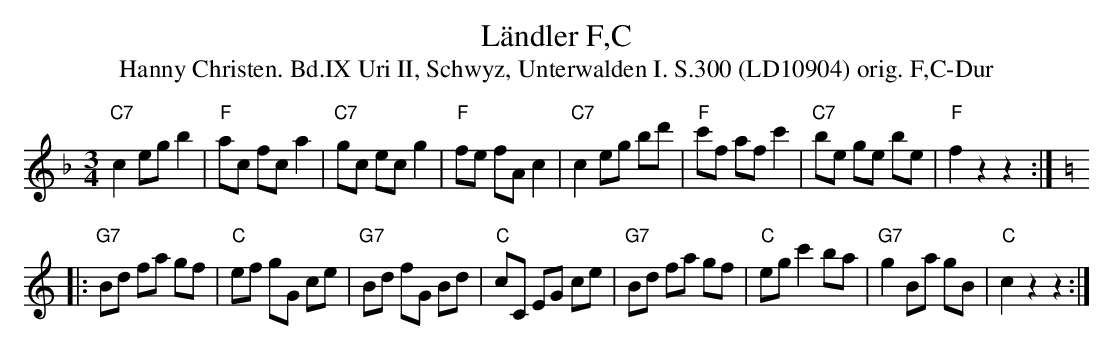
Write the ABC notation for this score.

X:1
T: Ländler F,C
T:Hanny Christen. Bd.IX Uri II, Schwyz, Unterwalden I. S.300 (LD10904) orig. F,C-Dur
M:3/4
L:1/8
K:F
"C7"c2 eg b2 | "F"ac fc a2 | "C7"gc ec g2 | "F"fe fA c2 | "C7"c2 eg bd' | "F"c'f af c'2 | "C7"be ge be | "F"f2 z2z2 :: [K:C]
"G7"Bd fa gf | "C"ef gG ce | "G7"Bd fG Bd | "C"cC EG ce | "G7"Bd fa gf | "C"eg c'2 ba | "G7"g2 Ba gB | "C"c2 z2z2 :|
